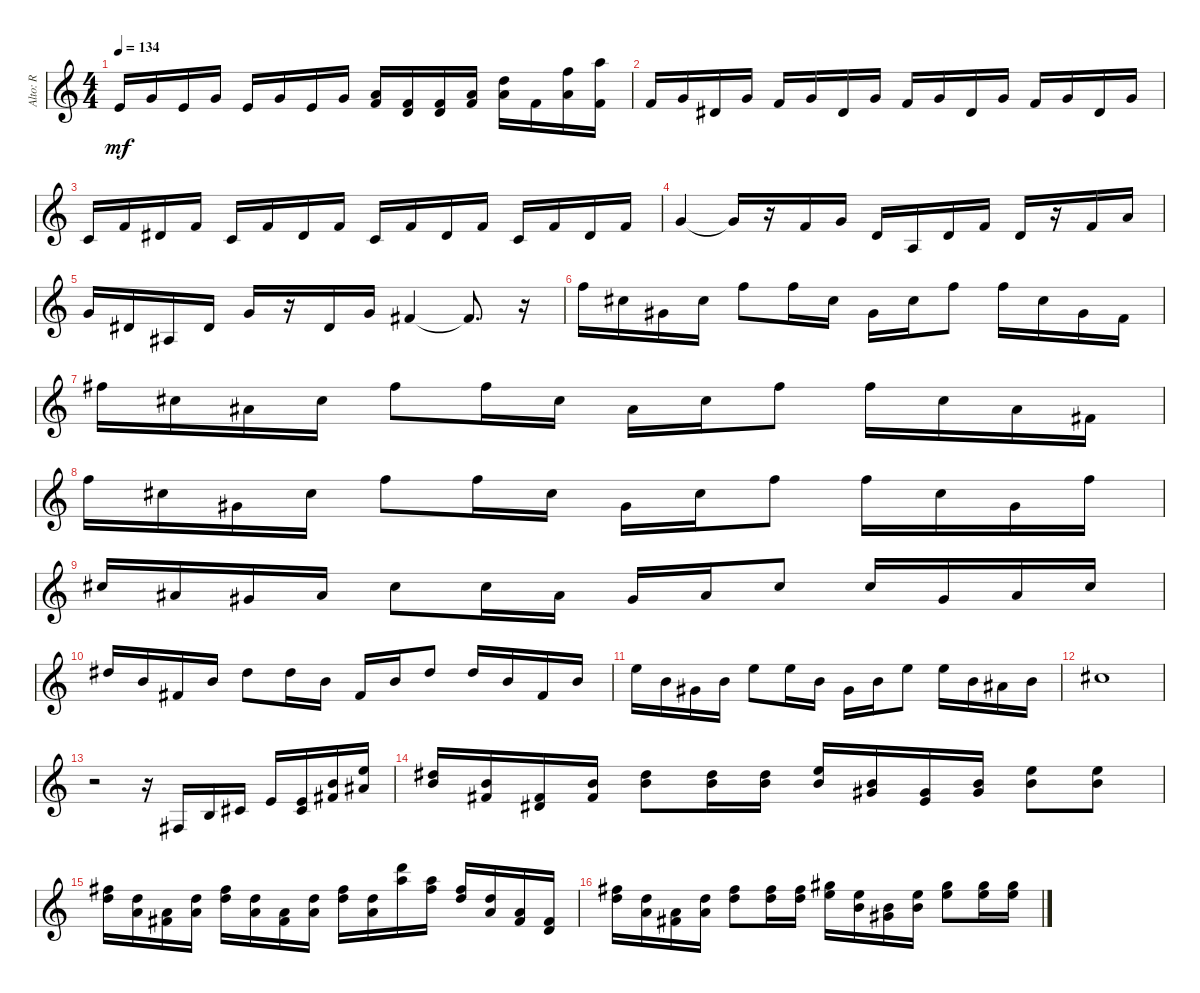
\track ("Alto: R" "Alto: R") {instrument acousticgrandpiano}
\staff {score}
\tuning (E4 B3 G3 D3 A2 E2 B1) {hide}
\ts (4 4)
\tempo 134
\clef g2
\ks c
0.1.16{dy mf} 3.1.16 0.1.16 3.1.16 0.1.16 3.1.16 0.1.16 3.1.16 (1.1 10.2).16 (1.1 3.2).16 (1.1 3.2).16 (1.1 10.2).16 (5.1 15.2).16 1.1.16 (5.1 18.2).16 (1.1 22.2).16 |
1.1.16 3.1.16 4.2.16 3.1.16 1.1.16 3.1.16 4.2.16 3.1.16 1.1.16 3.1.16 4.2.16 3.1.16 1.1.16 3.1.16 4.2.16 3.1.16 |
1.2.16 1.1.16 4.2.16 1.1.16 1.2.16 1.1.16 4.2.16 1.1.16 1.2.16 1.1.16 4.2.16 1.1.16 1.2.16 1.1.16 4.2.16 1.1.16 |
3.1.4 3.1{t}.16 r.16 1.1.16 3.1.16 3.2.16 2.3.16 3.2.16 1.1.16 3.2.16 r.16 1.1.16 5.1.16 |
3.1.16 4.2.16 3.3.16 4.2.16 3.1.16 r.16 4.2.16 3.1.16 2.1.4 2.1{t}.8{d} r.16 |
13.1.16 9.1.16 4.1.16 9.1.16 13.1.8 13.1.16 9.1.16 4.1.16 9.1.16 13.1.8 13.1.16 9.1.16 4.1.16 1.1.16 |
14.1.16 9.1.16 6.1.16 9.1.16 14.1.8 14.1.16 9.1.16 6.1.16 9.1.16 14.1.8 14.1.16 9.1.16 6.1.16 2.1.16 |
13.1.16 9.1.16 4.1.16 9.1.16 13.1.8 13.1.16 9.1.16 4.1.16 9.1.16 13.1.8 13.1.16 9.1.16 4.1.16 13.1.16 |
9.1.16 6.1.16 4.1.16 6.1.16 9.1.8 9.1.16 6.1.16 4.1.16 6.1.16 9.1.8 9.1.16 4.1.16 6.1.16 9.1.16 |
11.1.16 7.1.16 2.1.16 7.1.16 11.1.8 11.1.16 7.1.16 2.1.16 7.1.16 11.1.8 11.1.16 7.1.16 2.1.16 7.1.16 |
12.1.16 7.1.16 4.1.16 7.1.16 12.1.8 12.1.16 7.1.16 4.1.16 7.1.16 12.1.8 12.1.16 7.1.16 6.1.16 7.1.16 |
9.1.1 |
r.2 r.16 4.4.16 0.2.16 2.2.16 0.1.16 (0.1 2.2).16 (2.1 12.2).16 (6.1 17.2).16 |
(7.1 16.2).16 (2.1 12.2).16 (2.1 4.2).16 (2.1 12.2).16 (7.1 16.2).8 (7.1 16.2).16 (7.1 16.2).16 (7.1 17.2).16 (4.1 12.2).16 (0.1 9.2).16 (4.1 12.2).16 (7.1 17.2).8 (7.1 17.2).8 |
(10.1 19.2).16 (5.1 15.2).16 (2.1 10.2).16 (5.1 15.2).16 (10.1 19.2).16 (5.1 15.2).16 (2.1 10.2).16 (5.1 15.2).16 (10.1 19.2).16 (5.1 15.2).16 (17.1 27.2).16 (14.1 22.2).16 (10.1 19.2).16 (5.1 15.2).16 (2.1 10.2).16 (2.1 3.2).16 |
(10.1 19.2).16 (5.1 15.2).16 (2.1 10.2).16 (5.1 15.2).16 (10.1 19.2).8 (10.1 19.2).16 (10.1 19.2).16 (12.1 21.2).16 (7.1 17.2).16 (4.1 12.2).16 (7.1 17.2).16 (12.1 21.2).8 (12.1 21.2).16 (12.1 21.2).16
